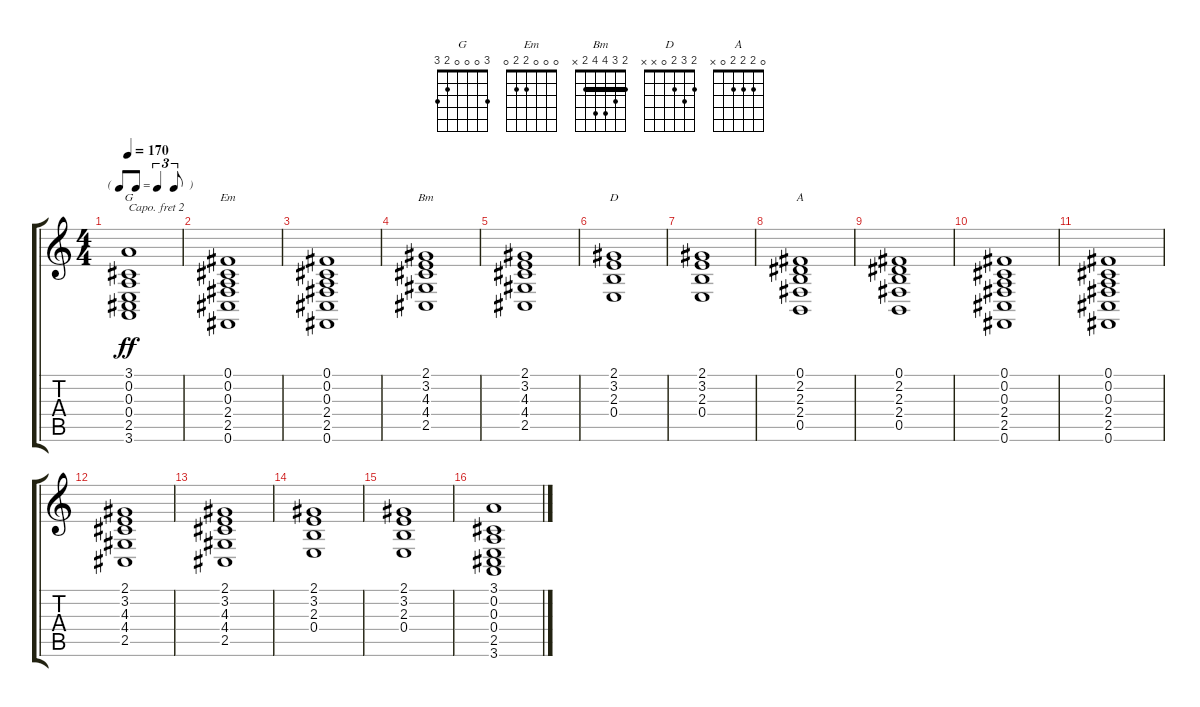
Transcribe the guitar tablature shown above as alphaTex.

\track "" {instrument tangoaccordion}
\staff {score tabs}
\capo 2
\tuning (E4 B3 G3 D3 A2 E2) {hide}
\chord ("G" 3 0 0 0 2 3)
\chord ("Em" 0 0 0 2 2 0)
\chord ("Bm" 2 3 4 4 2 x) {barre 2}
\chord ("D" 2 3 2 0 x x)
\chord ("A" 0 2 2 2 0 x)
\ts (4 4)
\tf triplet8th
\tempo 170
\clef g2
\ks c
(3.1 0.2 0.3 0.4 2.5 3.6).1{ch "G" dy ff} |
(0.1 0.2 0.3 2.4 2.5 0.6).1{ch "Em" volume 11 instrument voiceoohs} |
(0.1 0.2 0.3 2.4 2.5 0.6).1 |
(2.1 3.2 4.3 4.4 2.5).1{ch "Bm"} |
(2.1 3.2 4.3 4.4 2.5).1 |
(2.1 3.2 2.3 0.4).1{ch "D"} |
(2.1 3.2 2.3 0.4).1 |
(0.1 2.2 2.3 2.4 0.5).1{ch "A"} |
(0.1 2.2 2.3 2.4 0.5).1 |
(0.1 0.2 0.3 2.4 2.5 0.6).1 |
(0.1 0.2 0.3 2.4 2.5 0.6).1 |
(2.1 3.2 4.3 4.4 2.5).1 |
(2.1 3.2 4.3 4.4 2.5).1 |
(2.1 3.2 2.3 0.4).1 |
(2.1 3.2 2.3 0.4).1 |
(3.1 0.2 0.3 0.4 2.5 3.6).1
